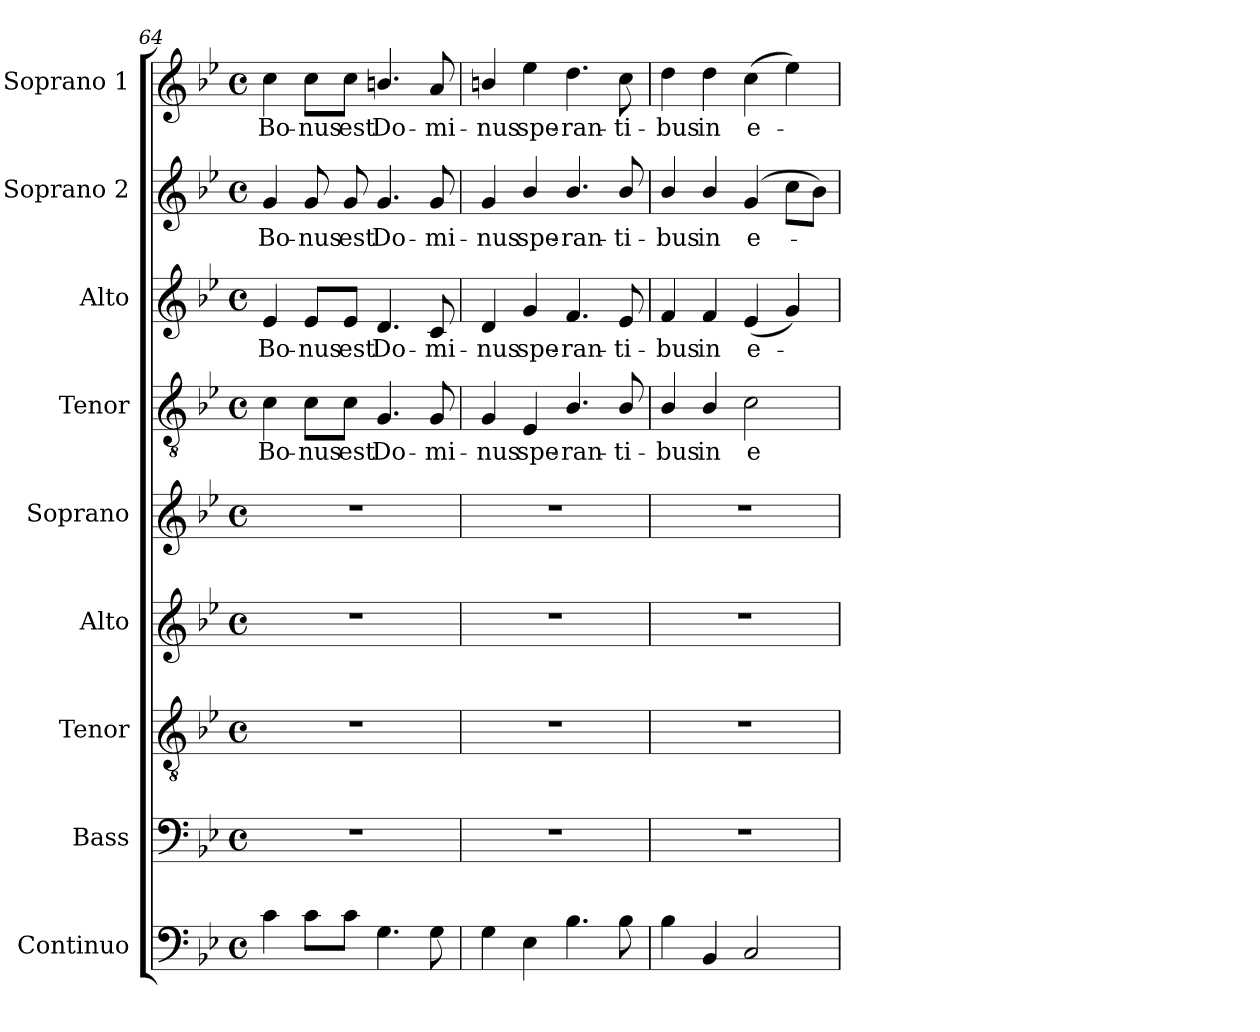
**kern	**kern	**kern	**kern	**kern	**kern	**text	**kern	**text	**kern	**text	**kern	**text
*part9	*part8	*part7	*part6	*part5	*part4	*part4	*part3	*part3	*part2	*part2	*part1	*part1
*staff9	*staff8	*staff7	*staff6	*staff5	*staff4	*staff4	*staff3	*staff3	*staff2	*staff2	*staff1	*staff1
*I"Continuo	*I"Bass	*I"Tenor	*I"Alto	*I"Soprano	*I"Tenor	*	*I"Alto	*	*I"Soprano 2	*	*I"Soprano 1	*
*I'Cont.	*I'B.	*I'T.	*I'A.	*I'S.	*I'T.	*	*I'A.	*	*I'S2.	*	*I'S1.	*
*clefF4	*clefF4	*clefGv2	*clefG2	*clefG2	*clefGv2	*	*clefG2	*	*clefG2	*	*clefG2	*
*	*	*ITrd7c12	*	*	*ITrd7c12	*	*	*	*	*	*	*
*k[b-e-]	*k[b-e-]	*k[b-e-]	*k[b-e-]	*k[b-e-]	*k[b-e-]	*	*k[b-e-]	*	*k[b-e-]	*	*k[b-e-]	*
*B-:	*B-:	*B-:	*B-:	*B-:	*B-:	*	*B-:	*	*B-:	*	*B-:	*
*M4/4	*M4/4	*M4/4	*M4/4	*M4/4	*M4/4	*	*M4/4	*	*M4/4	*	*M4/4	*
*met(c)	*met(c)	*met(c)	*met(c)	*met(c)	*met(c)	*	*met(c)	*	*met(c)	*	*met(c)	*
=64	=64	=64	=64	=64	=64	=64	=64	=64	=64	=64	=64	=64
!	!	!	!	!	!	!LO:LY:b:color=#000000	!	!	!	!	!	!
!	!	!	!	!	!	!	!	!LO:LY:b:color=#000000	!	!	!	!
!	!	!	!	!	!	!	!	!	!	!LO:LY:b:color=#000000	!	!
!	!	!	!	!	!	!	!	!	!	!	!	!LO:LY:b:color=#000000
4ci\	1r	1r	1r	1r	4Ci\	Bo-	4e-i/	Bo-	4gi/	Bo-	4cci\	Bo-
!	!	!	!	!	!	!LO:LY:b:color=#000000	!	!	!	!	!	!
!	!	!	!	!	!	!	!	!LO:LY:b:color=#000000	!	!	!	!
!	!	!	!	!	!	!	!	!	!	!LO:LY:b:color=#000000	!	!
!	!	!	!	!	!	!	!	!	!	!	!	!LO:LY:b:color=#000000
8ci\L	.	.	.	.	8Ci\L	-nus	8e-i/L	-nus	8gi/	-nus	8cci\L	-nus
!	!	!	!	!	!	!LO:LY:b:color=#000000	!	!	!	!	!	!
!	!	!	!	!	!	!	!	!LO:LY:b:color=#000000	!	!	!	!
!	!	!	!	!	!	!	!	!	!	!LO:LY:b:color=#000000	!	!
!	!	!	!	!	!	!	!	!	!	!	!	!LO:LY:b:color=#000000
8ci\J	.	.	.	.	8Ci\J	est	8e-i/J	est	8gi/	est	8cci\J	est
!	!	!	!	!	!	!LO:LY:b:color=#000000	!	!	!	!	!	!
!	!	!	!	!	!	!	!	!LO:LY:b:color=#000000	!	!	!	!
!	!	!	!	!	!	!	!	!	!	!LO:LY:b:color=#000000	!	!
!	!	!	!	!	!	!	!	!	!	!	!	!LO:LY:b:color=#000000
4.Gi\	.	.	.	.	4.GGi/	Do-	4.di/	Do-	4.gi/	Do-	4.bni/	Do-
!	!	!	!	!	!	!LO:LY:b:color=#000000	!	!	!	!	!	!
!	!	!	!	!	!	!	!	!LO:LY:b:color=#000000	!	!	!	!
!	!	!	!	!	!	!	!	!	!	!LO:LY:b:color=#000000	!	!
!	!	!	!	!	!	!	!	!	!	!	!	!LO:LY:b:color=#000000
8Gi\	.	.	.	.	8GGi/	-mi-	8ci/	-mi-	8gi/	-mi-	8ai/	-mi-
=65	=65	=65	=65	=65	=65	=65	=65	=65	=65	=65	=65	=65
!	!	!	!	!	!	!LO:LY:b:color=#000000	!	!	!	!	!	!
!	!	!	!	!	!	!	!	!LO:LY:b:color=#000000	!	!	!	!
!	!	!	!	!	!	!	!	!	!	!LO:LY:b:color=#000000	!	!
!	!	!	!	!	!	!	!	!	!	!	!	!LO:LY:b:color=#000000
4Gi\	1r	1r	1r	1r	4GGi/	-nus	4di/	-nus	4gi/	-nus	4bni/	-nus
!	!	!	!	!	!	!LO:LY:b:color=#000000	!	!	!	!	!	!
!	!	!	!	!	!	!	!	!LO:LY:b:color=#000000	!	!	!	!
!	!	!	!	!	!	!	!	!	!	!LO:LY:b:color=#000000	!	!
!	!	!	!	!	!	!	!	!	!	!	!	!LO:LY:b:color=#000000
4E-i\	.	.	.	.	4EE-i/	spe-	4gi/	spe-	4b-i/	spe-	4ee-i\	spe-
!	!	!	!	!	!	!LO:LY:b:color=#000000	!	!	!	!	!	!
!	!	!	!	!	!	!	!	!LO:LY:b:color=#000000	!	!	!	!
!	!	!	!	!	!	!	!	!	!	!LO:LY:b:color=#000000	!	!
!	!	!	!	!	!	!	!	!	!	!	!	!LO:LY:b:color=#000000
4.B-i\	.	.	.	.	4.BB-i/	-ran-	4.fi/	-ran-	4.b-i/	-ran-	4.ddi\	-ran-
!	!	!	!	!	!	!LO:LY:b:color=#000000	!	!	!	!	!	!
!	!	!	!	!	!	!	!	!LO:LY:b:color=#000000	!	!	!	!
!	!	!	!	!	!	!	!	!	!	!LO:LY:b:color=#000000	!	!
!	!	!	!	!	!	!	!	!	!	!	!	!LO:LY:b:color=#000000
8B-i\	.	.	.	.	8BB-i/	-ti-	8e-i/	-ti-	8b-i/	-ti-	8cci\	-ti-
!!LO:LB:g=z
=66	=66	=66	=66	=66	=66	=66	=66	=66	=66	=66	=66	=66
!	!	!	!	!	!	!LO:LY:b:color=#000000	!	!	!	!	!	!
!	!	!	!	!	!	!	!	!LO:LY:b:color=#000000	!	!	!	!
!	!	!	!	!	!	!	!	!	!	!LO:LY:b:color=#000000	!	!
!	!	!	!	!	!	!	!	!	!	!	!	!LO:LY:b:color=#000000
4B-i\	1r	1r	1r	1r	4BB-i/	-bus	4fi/	-bus	4b-i/	-bus	4ddi\	-bus
!	!	!	!	!	!	!LO:LY:b:color=#000000	!	!	!	!	!	!
!	!	!	!	!	!	!	!	!LO:LY:b:color=#000000	!	!	!	!
!	!	!	!	!	!	!	!	!	!	!LO:LY:b:color=#000000	!	!
!	!	!	!	!	!	!	!	!	!	!	!	!LO:LY:b:color=#000000
4BB-i/	.	.	.	.	4BB-i/	in	4fi/	in	4b-i/	in	4ddi\	in
!	!	!	!	!	!	!LO:LY:b:color=#000000	!	!	!	!	!	!
!	!	!	!	!	!	!	!	!LO:LY:b:color=#000000	!	!	!	!
!	!	!	!	!	!	!	!	!	!	!LO:LY:b:color=#000000	!	!
!	!	!	!	!	!	!	!	!	!	!	!	!LO:LY:b:color=#000000
2Ci/	.	.	.	.	2Ci\	e-	(4e-i/	e-	(4gi/	e-	(4cci\	e-
.	.	.	.	.	.	.	4gi/)	.	8cci\L	.	4ee-i\)	.
.	.	.	.	.	.	.	.	.	8b-i\J)	.	.	.
=	=	=	=	=	=	=	=	=	=	=	=	=
*-	*-	*-	*-	*-	*-	*-	*-	*-	*-	*-	*-	*-
